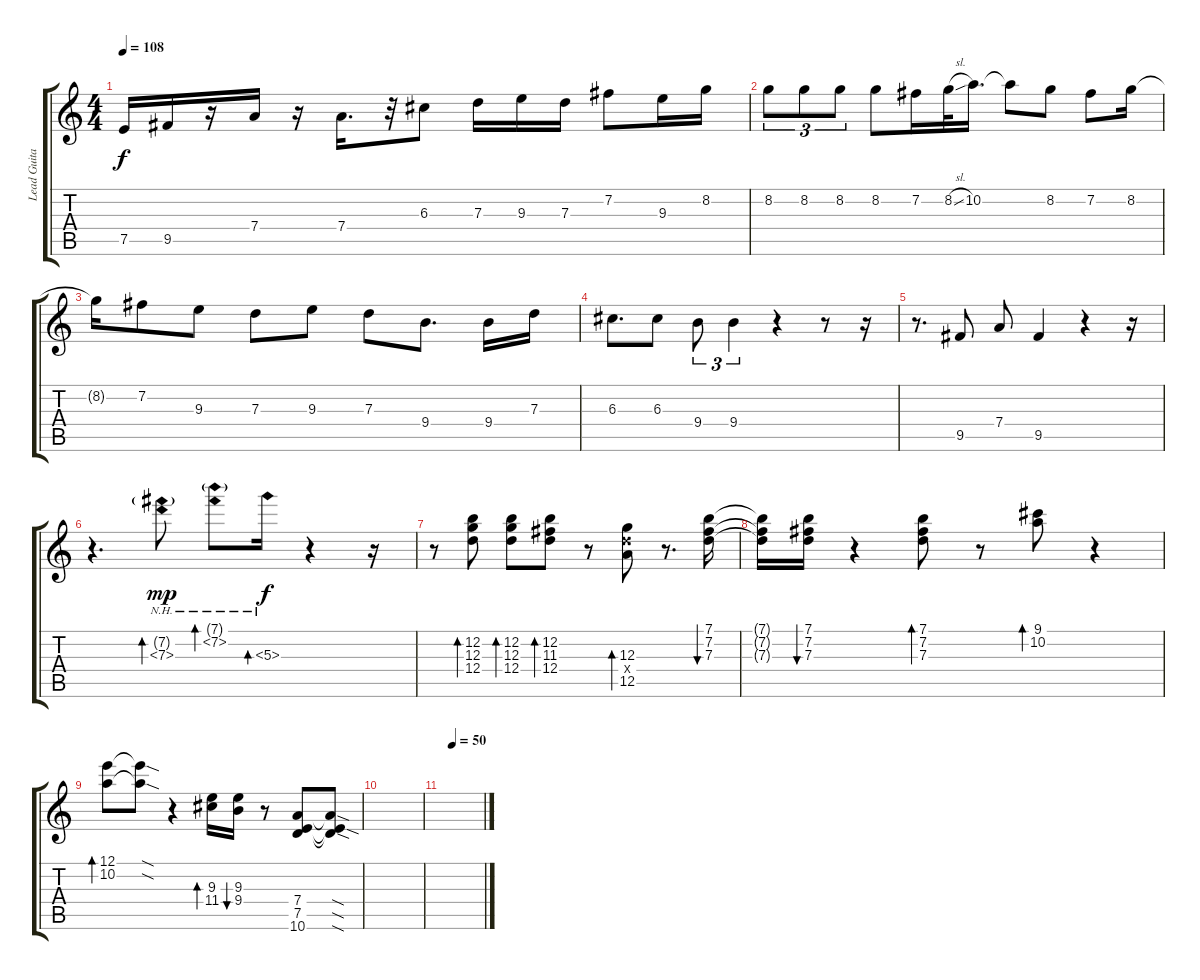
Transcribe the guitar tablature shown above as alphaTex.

\track ("Lead Guitar" "Lead Guita") {instrument acousticguitarsteel}
\staff {score tabs}
\tuning (E4 B3 G3 D3 A2 E2) {hide}
\ts (4 4)
\tempo 108
\clef g2
\ks c
7.5.16{dy f} 9.5.16 r.16 7.4.16 r.16 7.4.16{d} r.32 6.3.8 7.3.16 9.3.16 7.3.16 7.2.8 9.3.16 8.2.16 |
8.2.8{tu (3 2)} 8.2.8{tu (3 2)} 8.2.8{tu (3 2)} 8.2.8 7.2.16 8.2{sl}.32 10.2.16{d} 10.2{t}.8 8.2.8 7.2.8 8.2.16 |
8.2{t}.16 7.2.8 9.3.8 7.3.8 9.3.8 7.3.8 9.4.8{d} 9.4.16 7.3.16 |
6.3.8{d} 6.3.8 9.4.8{tu (3 2)} 9.4.4{tu (3 2)} r.4 r.8 r.16 |
r.8{d} 9.5.8 7.4.8 9.5.4 r.4 r.16 |
r.4{d} (7.2{nh g} 7.3{nh}).8{bd 60 dy mp} (7.1{nh g} 7.2{nh}).8{bd 60} 5.3{nh}.16{bd 60 dy f} r.4 r.16 |
r.8 (12.2 12.3 12.4).8{bd 60} (12.2 12.3 12.4).8{bd 60} (12.2 11.3 12.4).8{bd 60} r.8 (12.3 12.4{x} 12.5).8{bd 60} r.8{d} (7.1 7.2 7.3).16{bu 60} |
(7.1{t} 7.2{t} 7.3{t}).16 (7.1 7.2 7.3).16{bu 60} r.4 (7.1 7.2 7.3).8{bd 60} r.8 (9.1 10.2).8{bd 60} r.4 |
(12.1 10.2).8{bd 60} (12.1{sod t} 10.2{sod t}).8 r.4 (9.3 11.4).16{bd 60} (9.3 9.4).16{bu 60} r.8 (7.4 7.5 10.6).8 (7.4{sod t} 7.5{sod t} 10.6{sod t}).8 |
|
\tempo (50 0.25)
